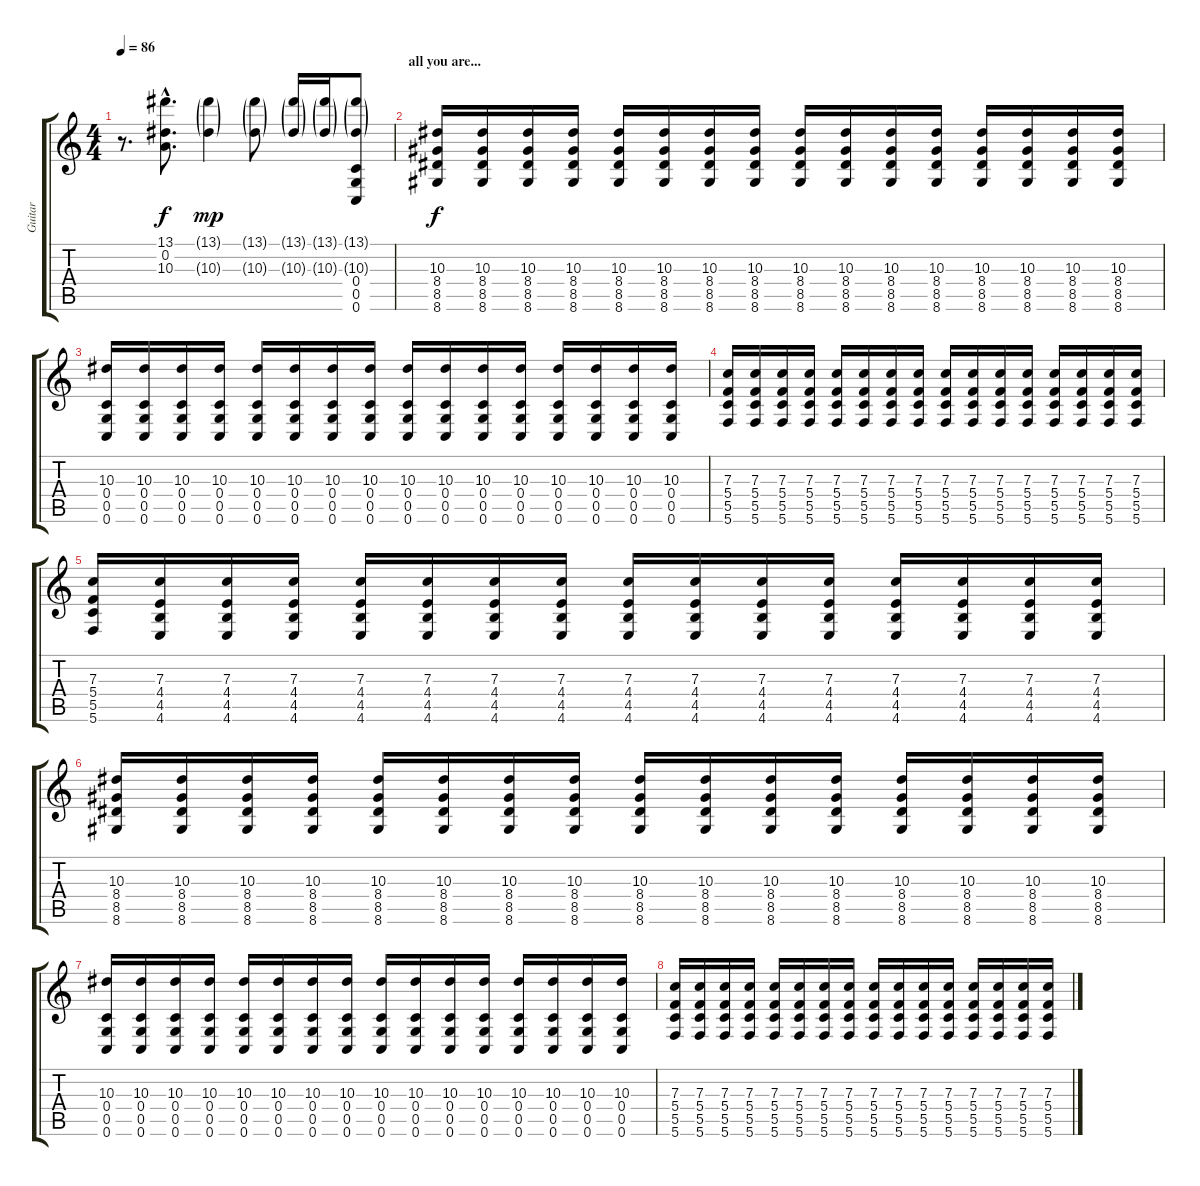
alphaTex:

\track ("Guitar" "Guitar") {instrument distortionguitar}
\staff {score tabs}
\tuning (D4 A3 F3 C3 G2 C2) {hide}
\ts (4 4)
\tempo 86
\clef g2
\ks c
r.8{d dy mp} (13.1{hac t} 0.2{hac t} 10.3{hac t}).8{d dy f} (13.1{g} 10.3{g}).4{dy mp} (13.1{g} 10.3{g}).8 (13.1{g} 10.3{g}).16 (13.1{g} 10.3{g}).16 (13.1{g} 10.3{g} 0.4{t} 0.5{t} 0.6{t}).8 |
\section ("" "all you are...")
(10.3 8.4 8.5 8.6).16{dy f balance 5} (10.3 8.4 8.5 8.6).16 (10.3 8.4 8.5 8.6).16 (10.3 8.4 8.5 8.6).16 (10.3 8.4 8.5 8.6).16 (10.3 8.4 8.5 8.6).16 (10.3 8.4 8.5 8.6).16 (10.3 8.4 8.5 8.6).16 (10.3 8.4 8.5 8.6).16 (10.3 8.4 8.5 8.6).16 (10.3 8.4 8.5 8.6).16 (10.3 8.4 8.5 8.6).16 (10.3 8.4 8.5 8.6).16 (10.3 8.4 8.5 8.6).16 (10.3 8.4 8.5 8.6).16 (10.3 8.4 8.5 8.6).16 |
(10.3 0.4 0.5 0.6).16 (10.3 0.4 0.5 0.6).16 (10.3 0.4 0.5 0.6).16 (10.3 0.4 0.5 0.6).16 (10.3 0.4 0.5 0.6).16 (10.3 0.4 0.5 0.6).16 (10.3 0.4 0.5 0.6).16 (10.3 0.4 0.5 0.6).16 (10.3 0.4 0.5 0.6).16 (10.3 0.4 0.5 0.6).16 (10.3 0.4 0.5 0.6).16 (10.3 0.4 0.5 0.6).16 (10.3 0.4 0.5 0.6).16 (10.3 0.4 0.5 0.6).16 (10.3 0.4 0.5 0.6).16 (10.3 0.4 0.5 0.6).16 |
(7.3 5.4 5.5 5.6).16 (7.3 5.4 5.5 5.6).16 (7.3 5.4 5.5 5.6).16 (7.3 5.4 5.5 5.6).16 (7.3 5.4 5.5 5.6).16 (7.3 5.4 5.5 5.6).16 (7.3 5.4 5.5 5.6).16 (7.3 5.4 5.5 5.6).16 (7.3 5.4 5.5 5.6).16 (7.3 5.4 5.5 5.6).16 (7.3 5.4 5.5 5.6).16 (7.3 5.4 5.5 5.6).16 (7.3 5.4 5.5 5.6).16 (7.3 5.4 5.5 5.6).16 (7.3 5.4 5.5 5.6).16 (7.3 5.4 5.5 5.6).16 |
(7.3 5.4 5.5 5.6).16 (7.3 4.4 4.5 4.6).16 (7.3 4.4 4.5 4.6).16 (7.3 4.4 4.5 4.6).16 (7.3 4.4 4.5 4.6).16 (7.3 4.4 4.5 4.6).16 (7.3 4.4 4.5 4.6).16 (7.3 4.4 4.5 4.6).16 (7.3 4.4 4.5 4.6).16 (7.3 4.4 4.5 4.6).16 (7.3 4.4 4.5 4.6).16 (7.3 4.4 4.5 4.6).16 (7.3 4.4 4.5 4.6).16 (7.3 4.4 4.5 4.6).16 (7.3 4.4 4.5 4.6).16 (7.3 4.4 4.5 4.6).16 |
(10.3 8.4 8.5 8.6).16 (10.3 8.4 8.5 8.6).16 (10.3 8.4 8.5 8.6).16 (10.3 8.4 8.5 8.6).16 (10.3 8.4 8.5 8.6).16 (10.3 8.4 8.5 8.6).16 (10.3 8.4 8.5 8.6).16 (10.3 8.4 8.5 8.6).16 (10.3 8.4 8.5 8.6).16 (10.3 8.4 8.5 8.6).16 (10.3 8.4 8.5 8.6).16 (10.3 8.4 8.5 8.6).16 (10.3 8.4 8.5 8.6).16 (10.3 8.4 8.5 8.6).16 (10.3 8.4 8.5 8.6).16 (10.3 8.4 8.5 8.6).16 |
(10.3 0.4 0.5 0.6).16 (10.3 0.4 0.5 0.6).16 (10.3 0.4 0.5 0.6).16 (10.3 0.4 0.5 0.6).16 (10.3 0.4 0.5 0.6).16 (10.3 0.4 0.5 0.6).16 (10.3 0.4 0.5 0.6).16 (10.3 0.4 0.5 0.6).16 (10.3 0.4 0.5 0.6).16 (10.3 0.4 0.5 0.6).16 (10.3 0.4 0.5 0.6).16 (10.3 0.4 0.5 0.6).16 (10.3 0.4 0.5 0.6).16 (10.3 0.4 0.5 0.6).16 (10.3 0.4 0.5 0.6).16 (10.3 0.4 0.5 0.6).16 |
(7.3 5.4 5.5 5.6).16 (7.3 5.4 5.5 5.6).16 (7.3 5.4 5.5 5.6).16 (7.3 5.4 5.5 5.6).16 (7.3 5.4 5.5 5.6).16 (7.3 5.4 5.5 5.6).16 (7.3 5.4 5.5 5.6).16 (7.3 5.4 5.5 5.6).16 (7.3 5.4 5.5 5.6).16 (7.3 5.4 5.5 5.6).16 (7.3 5.4 5.5 5.6).16 (7.3 5.4 5.5 5.6).16 (7.3 5.4 5.5 5.6).16 (7.3 5.4 5.5 5.6).16 (7.3 5.4 5.5 5.6).16 (7.3 5.4 5.5 5.6).16
